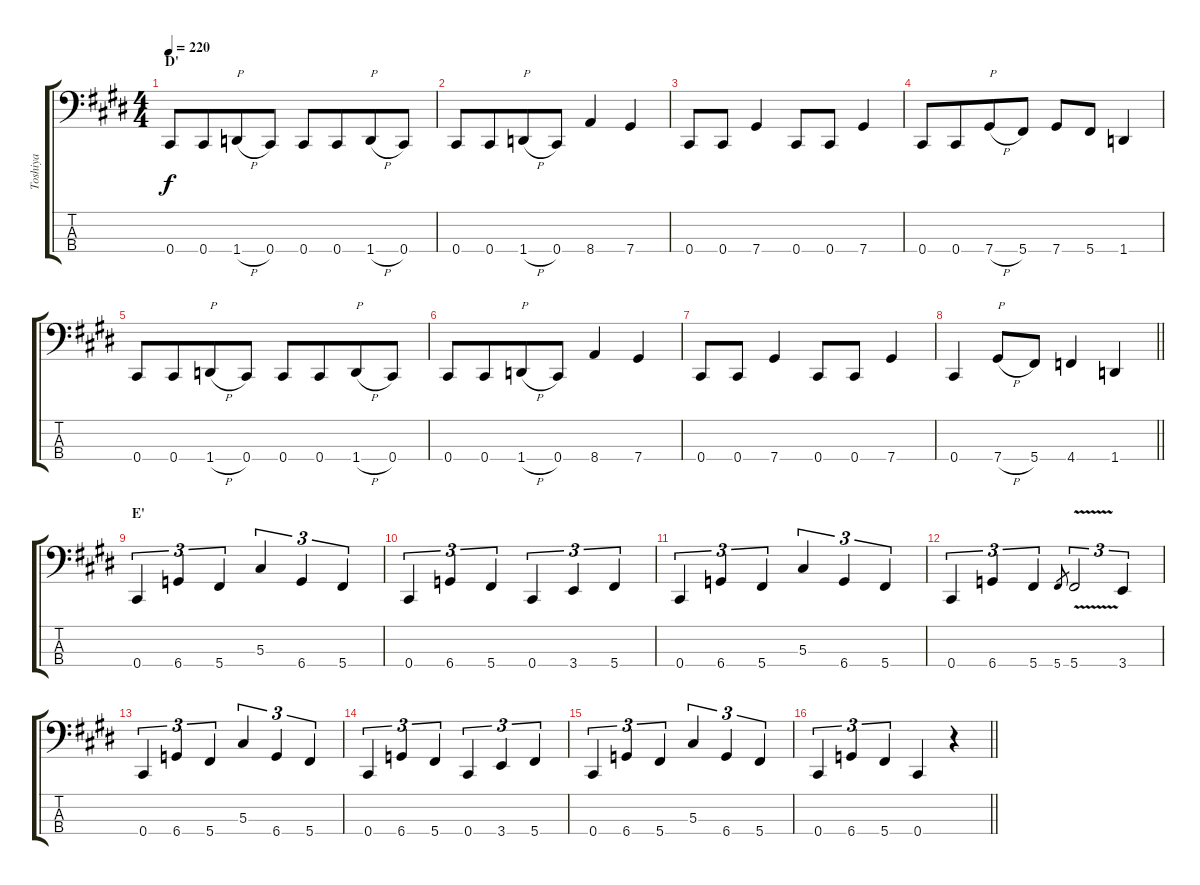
\track ("Toshiya" "Toshiya") {instrument electricbasspick}
\staff {score tabs}
\tuning (Gb2 Db2 Ab1 Db1) {hide}
\ts (4 4)
\section ("" "D'")
\tempo 220
\clef f4
\ks c#minor
0.4.8{dy f} 0.4.8{beam merge} 1.4{h}.8{txt "P"} 0.4.8 0.4.8 0.4.8{beam merge} 1.4{h}.8{txt "P"} 0.4.8 |
0.4.8 0.4.8{beam merge} 1.4{h}.8{txt "P"} 0.4.8 8.4.4 7.4.4 |
0.4.8 0.4.8 7.4.4 0.4.8 0.4.8 7.4.4 |
0.4.8 0.4.8{beam merge} 7.4{h}.8{txt "P"} 5.4.8 7.4.8 5.4.8 1.4.4 |
0.4.8 0.4.8{beam merge} 1.4{h}.8{txt "P"} 0.4.8 0.4.8 0.4.8{beam merge} 1.4{h}.8{txt "P"} 0.4.8 |
0.4.8 0.4.8{beam merge} 1.4{h}.8{txt "P"} 0.4.8 8.4.4 7.4.4 |
0.4.8 0.4.8 7.4.4 0.4.8 0.4.8 7.4.4 |
\barLineRight lightlight
0.4.4 7.4{h}.8{txt "P"} 5.4.8 4.4.4 1.4.4 |
\section ("" "E'")
0.4.4{tu (3 2)} 6.4.4{tu (3 2)} 5.4.4{tu (3 2)} 5.3.4{tu (3 2)} 6.4.4{tu (3 2)} 5.4.4{tu (3 2)} |
0.4.4{tu (3 2)} 6.4.4{tu (3 2)} 5.4.4{tu (3 2)} 0.4.4{tu (3 2)} 3.4.4{tu (3 2)} 5.4.4{tu (3 2)} |
0.4.4{tu (3 2)} 6.4.4{tu (3 2)} 5.4.4{tu (3 2)} 5.3.4{tu (3 2)} 6.4.4{tu (3 2)} 5.4.4{tu (3 2)} |
0.4.4{tu (3 2)} 6.4.4{tu (3 2)} 5.4.4{tu (3 2)} 5.4.8{gr} 5.4{v}.2{tu (3 2)} 3.4.4{tu (3 2)} |
0.4.4{tu (3 2)} 6.4.4{tu (3 2)} 5.4.4{tu (3 2)} 5.3.4{tu (3 2)} 6.4.4{tu (3 2)} 5.4.4{tu (3 2)} |
0.4.4{tu (3 2)} 6.4.4{tu (3 2)} 5.4.4{tu (3 2)} 0.4.4{tu (3 2)} 3.4.4{tu (3 2)} 5.4.4{tu (3 2)} |
0.4.4{tu (3 2)} 6.4.4{tu (3 2)} 5.4.4{tu (3 2)} 5.3.4{tu (3 2)} 6.4.4{tu (3 2)} 5.4.4{tu (3 2)} |
\barLineRight lightlight
0.4.4{tu (3 2)} 6.4.4{tu (3 2)} 5.4.4{tu (3 2)} 0.4.4 r.4
